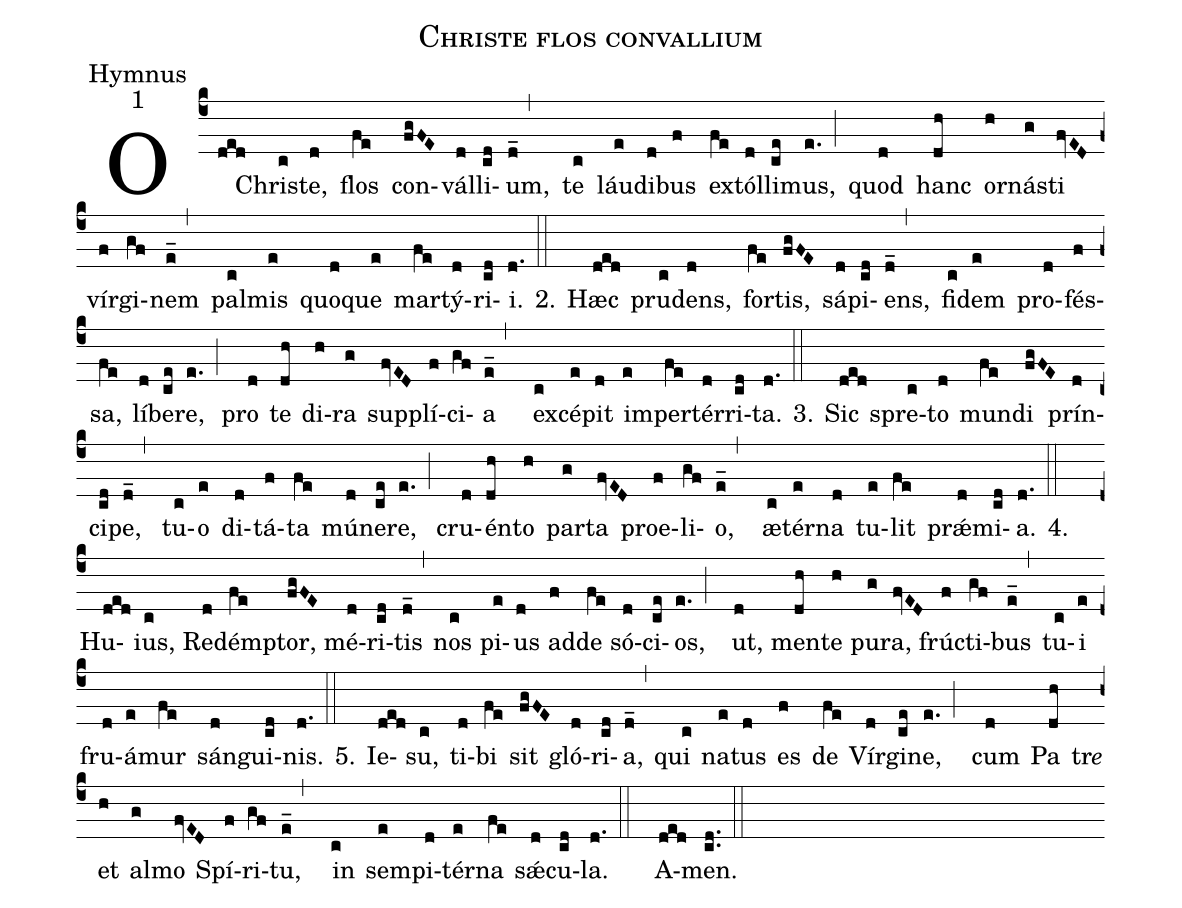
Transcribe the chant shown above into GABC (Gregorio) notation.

name:Christe flos convallium;
office-part:Hymnus;
mode:1;
%%
(c4)O(ded) Chri(c)ste,(d) flos(fe) con(fgFE)vál(d)li(cd)um,(d_,)
te(c) láu(e)di(d)bus(f) ex(fe)tól(d)li(ce)mus,(e.;)
quod(d) hanc(dh) or(h)ná(g)sti(fvED) vír(f)gi(gf)nem(e_,)
pal(c)mis(e) quo(d)que(e) mar(fe)tý(d)ri(cd)i.(d.::)
2.() Hæc(ded) pru(c)dens,(d) for(fe)tis,(fgFE) sá(d)pi(cd)ens,(d_,)
fi(c)dem(e) pro(d)fés(f)sa,(fe) lí(d)be(ce)re,(e.;)
pro(d) te(dh) di(h)ra(g) sup(fvED)plí(f)ci(gf)a(e_,)
ex(c)cé(e)pit(d) im(e)per(fe)tér(d)ri(cd)ta.(d.::)
3.() Sic(ded) spre(c)to(d) mun(fe)di(fgFE) prín(d)ci(cd)pe,(d_,)
tu(c)o(e) di(d)tá(f)ta(fe) mú(d)ne(ce)re,(e.;)
cru(d)én(dh)to(h) par(g)ta(fvED) proe(f)li(gf)o,(e_,)
æ(c)tér(e)na(d) tu(e)lit(fe) prǽ(d)mi(cd)a.(d.::)
4.() Hu(ded)ius,(c) Re(d)dém(fe)ptor,(fgFE) mé(d)ri(cd)tis(d_,)
nos(c) pi(e)us(d) ad(f)de(fe) só(d)ci(ce)os,(e.;)
ut,(d) men(dh)te(h) pu(g)ra,(fvED) frú(f)cti(gf)bus(e_,)
tu(c)i(e) fru(d)á(e)mur(fe) sán(d)gui(cd)nis.(d.::)
5.() Ie(ded)su,(c) ti(d)bi(fe) sit(fgFE) gló(d)ri(cd)a,(d_,)
qui(c) na(e)tus(d) es(f) de(fe) Vír(d)gi(ce)ne,(e.;)
cum(d) Pa(dh) tr<i>e</i>() et(h) al(g)mo(fvED) Spí(f)ri(gf)tu,(e_,)
in(c) sem(e)pi(d)tér(e)na(fe) sǽ(d)cu(cd)la.(d.::)
A(ded)men.(cd..) (::)
